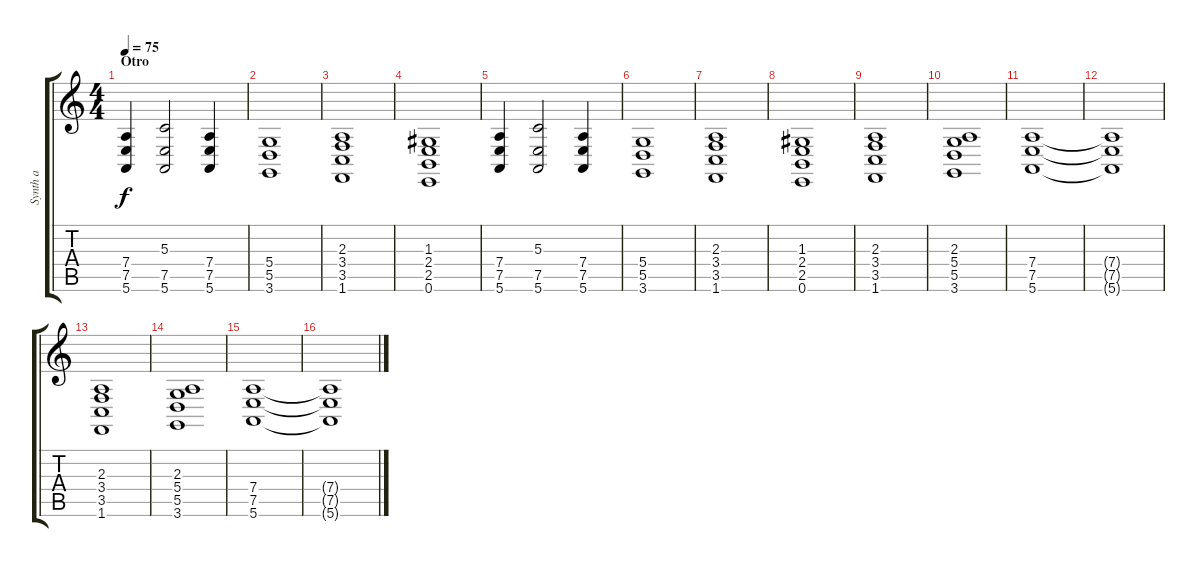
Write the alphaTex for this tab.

\track ("Synth a" "Synth a") {instrument electricpiano1}
\staff {score tabs}
\tuning (E4 B3 G3 D3 A2 E2) {hide}
\ts (4 4)
\section ("" "Otro")
\tempo 75
\clef g2
\ks c
(7.4 7.5 5.6).4{dy f} (5.3 7.5 5.6).2 (7.4 7.5 5.6).4 |
(5.4 5.5 3.6).1 |
(2.3 3.4 3.5 1.6).1 |
(1.3 2.4 2.5 0.6).1 |
(7.4 7.5 5.6).4 (5.3 7.5 5.6).2 (7.4 7.5 5.6).4 |
(5.4 5.5 3.6).1 |
(2.3 3.4 3.5 1.6).1 |
(1.3 2.4 2.5 0.6).1 |
(2.3 3.4 3.5 1.6).1 |
(2.3 5.4 5.5 3.6).1 |
(7.4 7.5 5.6).1 |
(7.4{t} 7.5{t} 5.6{t}).1 |
(2.3 3.4 3.5 1.6).1 |
(2.3 5.4 5.5 3.6).1 |
(7.4 7.5 5.6).1 |
(7.4{t} 7.5{t} 5.6{t}).1
